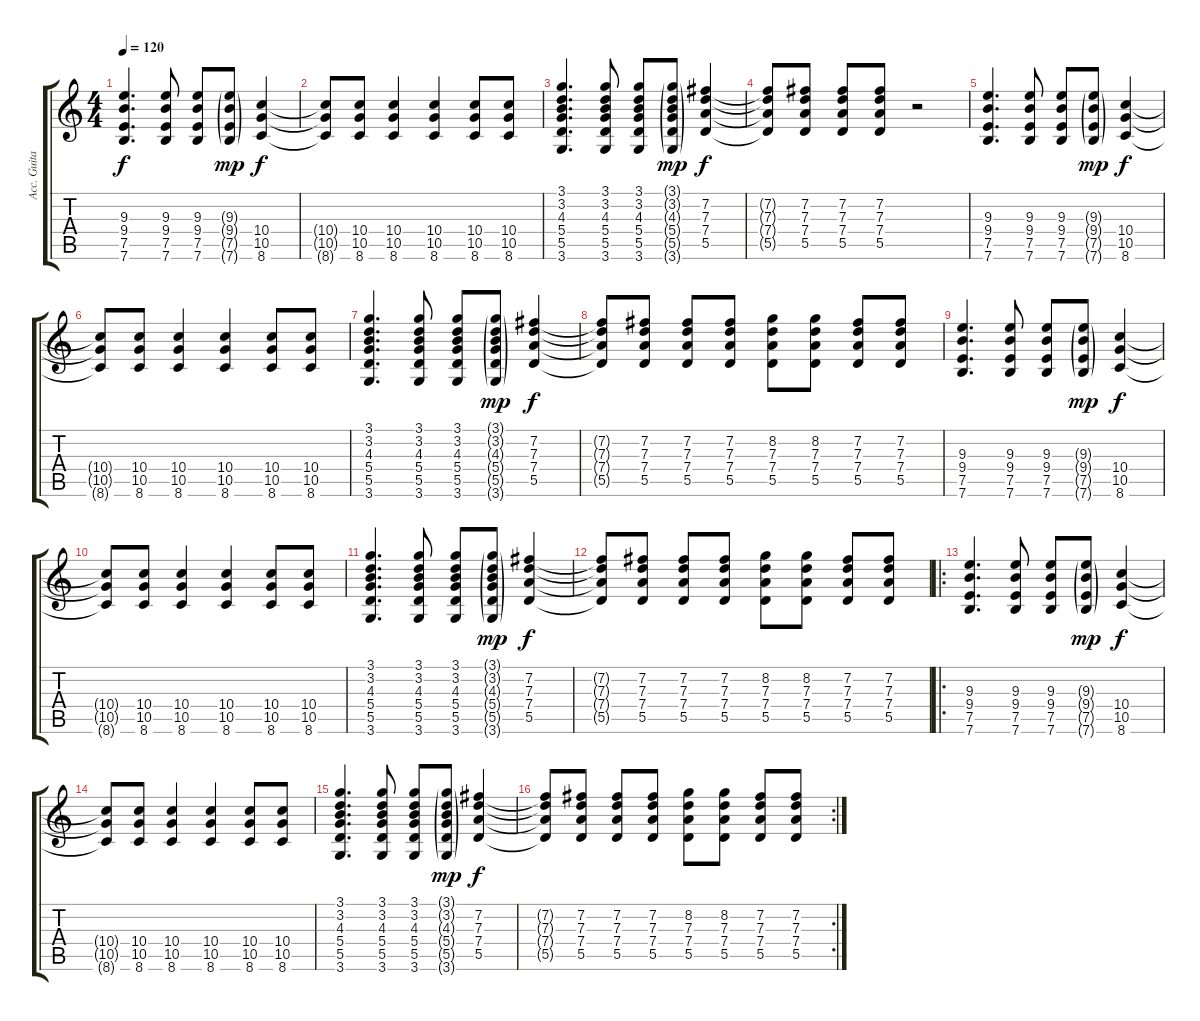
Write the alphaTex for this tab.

\track ("Acc. Guitar Rythm" "Acc. Guita") {instrument acousticguitarsteel}
\staff {score tabs}
\tuning (E4 B3 G3 D3 A2 E2) {hide}
\ts (4 4)
\tempo 120
\clef g2
\ks c
(9.3 9.4 7.5 7.6).4{d dy f} (9.3 9.4 7.5 7.6).8 (9.3 9.4 7.5 7.6).8 (9.3{g} 9.4{g} 7.5{g} 7.6{g}).8{dy mp} (10.4 10.5 8.6).4{dy f} |
(10.4{t} 10.5{t} 8.6{t}).8 (10.4 10.5 8.6).8 (10.4 10.5 8.6).4 (10.4 10.5 8.6).4 (10.4 10.5 8.6).8 (10.4 10.5 8.6).8 |
(3.1 3.2 4.3 5.4 5.5 3.6).4{d} (3.1 3.2 4.3 5.4 5.5 3.6).8 (3.1 3.2 4.3 5.4 5.5 3.6).8 (3.1{g} 3.2{g} 4.3{g} 5.4{g} 5.5{g} 3.6{g}).8{dy mp} (7.2 7.3 7.4 5.5).4{dy f} |
(7.2{t} 7.3{t} 7.4{t} 5.5{t}).8 (7.2 7.3 7.4 5.5).8 (7.2 7.3 7.4 5.5).8 (7.2 7.3 7.4 5.5).8 r.2 |
(9.3 9.4 7.5 7.6).4{d} (9.3 9.4 7.5 7.6).8 (9.3 9.4 7.5 7.6).8 (9.3{g} 9.4{g} 7.5{g} 7.6{g}).8{dy mp} (10.4 10.5 8.6).4{dy f} |
(10.4{t} 10.5{t} 8.6{t}).8 (10.4 10.5 8.6).8 (10.4 10.5 8.6).4 (10.4 10.5 8.6).4 (10.4 10.5 8.6).8 (10.4 10.5 8.6).8 |
(3.1 3.2 4.3 5.4 5.5 3.6).4{d} (3.1 3.2 4.3 5.4 5.5 3.6).8 (3.1 3.2 4.3 5.4 5.5 3.6).8 (3.1{g} 3.2{g} 4.3{g} 5.4{g} 5.5{g} 3.6{g}).8{dy mp} (7.2 7.3 7.4 5.5).4{dy f} |
(7.2{t} 7.3{t} 7.4{t} 5.5{t}).8 (7.2 7.3 7.4 5.5).8 (7.2 7.3 7.4 5.5).8 (7.2 7.3 7.4 5.5).8 (8.2 7.3 7.4 5.5).8 (8.2 7.3 7.4 5.5).8 (7.2 7.3 7.4 5.5).8 (7.2 7.3 7.4 5.5).8 |
(9.3 9.4 7.5 7.6).4{d} (9.3 9.4 7.5 7.6).8 (9.3 9.4 7.5 7.6).8 (9.3{g} 9.4{g} 7.5{g} 7.6{g}).8{dy mp} (10.4 10.5 8.6).4{dy f} |
(10.4{t} 10.5{t} 8.6{t}).8 (10.4 10.5 8.6).8 (10.4 10.5 8.6).4 (10.4 10.5 8.6).4 (10.4 10.5 8.6).8 (10.4 10.5 8.6).8 |
(3.1 3.2 4.3 5.4 5.5 3.6).4{d} (3.1 3.2 4.3 5.4 5.5 3.6).8 (3.1 3.2 4.3 5.4 5.5 3.6).8 (3.1{g} 3.2{g} 4.3{g} 5.4{g} 5.5{g} 3.6{g}).8{dy mp} (7.2 7.3 7.4 5.5).4{dy f} |
(7.2{t} 7.3{t} 7.4{t} 5.5{t}).8 (7.2 7.3 7.4 5.5).8 (7.2 7.3 7.4 5.5).8 (7.2 7.3 7.4 5.5).8 (8.2 7.3 7.4 5.5).8 (8.2 7.3 7.4 5.5).8 (7.2 7.3 7.4 5.5).8 (7.2 7.3 7.4 5.5).8 |
\ro
(9.3 9.4 7.5 7.6).4{d} (9.3 9.4 7.5 7.6).8 (9.3 9.4 7.5 7.6).8 (9.3{g} 9.4{g} 7.5{g} 7.6{g}).8{dy mp} (10.4 10.5 8.6).4{dy f} |
(10.4{t} 10.5{t} 8.6{t}).8 (10.4 10.5 8.6).8 (10.4 10.5 8.6).4 (10.4 10.5 8.6).4 (10.4 10.5 8.6).8 (10.4 10.5 8.6).8 |
(3.1 3.2 4.3 5.4 5.5 3.6).4{d} (3.1 3.2 4.3 5.4 5.5 3.6).8 (3.1 3.2 4.3 5.4 5.5 3.6).8 (3.1{g} 3.2{g} 4.3{g} 5.4{g} 5.5{g} 3.6{g}).8{dy mp} (7.2 7.3 7.4 5.5).4{dy f} |
\rc 2
(7.2{t} 7.3{t} 7.4{t} 5.5{t}).8 (7.2 7.3 7.4 5.5).8 (7.2 7.3 7.4 5.5).8 (7.2 7.3 7.4 5.5).8 (8.2 7.3 7.4 5.5).8 (8.2 7.3 7.4 5.5).8 (7.2 7.3 7.4 5.5).8 (7.2 7.3 7.4 5.5).8
